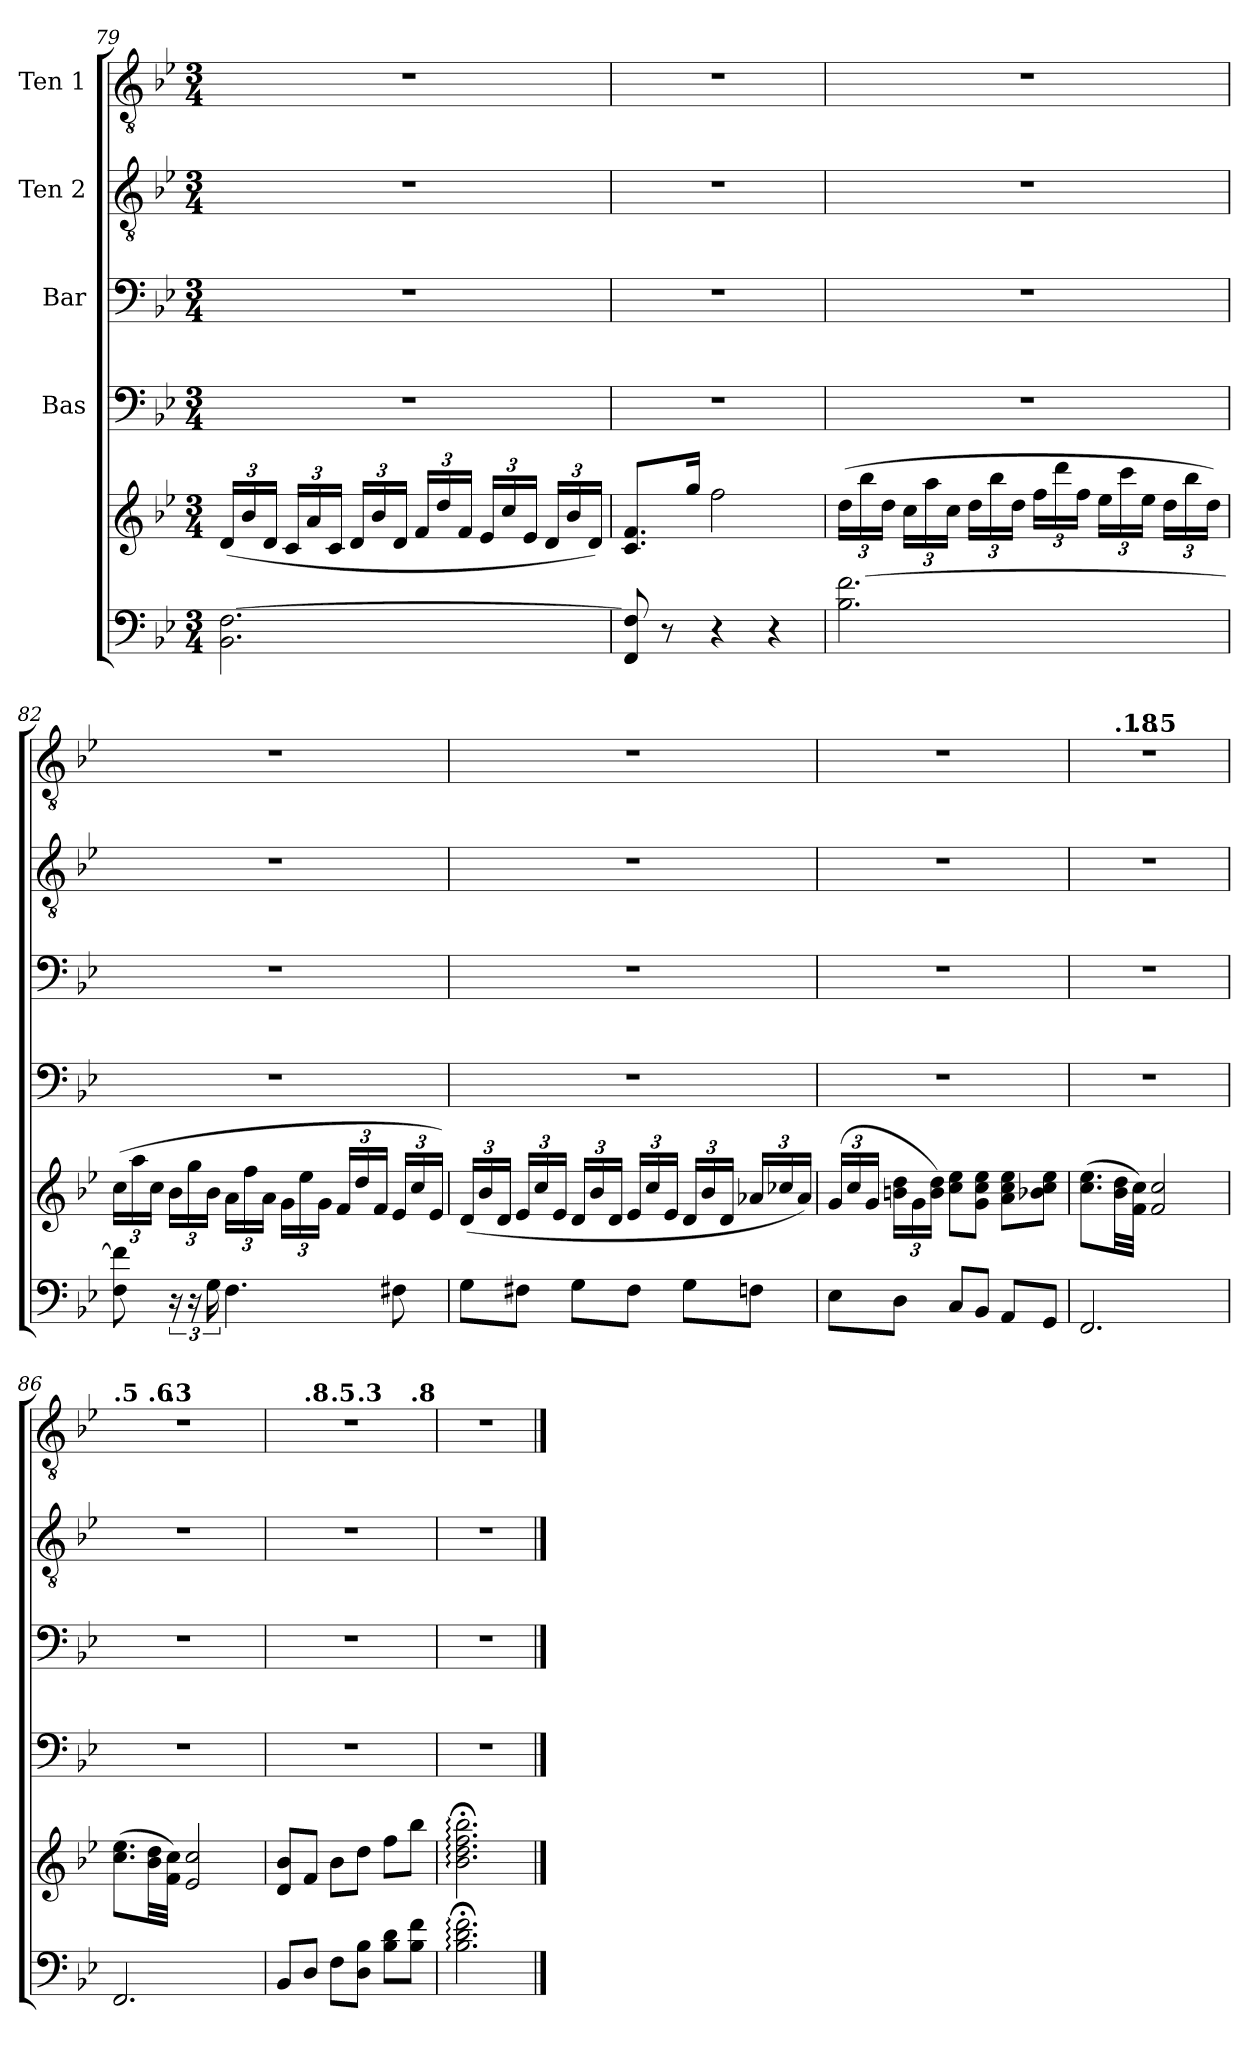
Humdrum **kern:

**kern	**kern	**kern	**kern	**kern	**kern
*part5	*part5	*part4	*part3	*part2	*part1
*staff6	*staff5	*staff4	*staff3	*staff2	*staff1
*	*	*I"Bas	*I"Bar	*I"Ten 2	*I"Ten 1
*clefF4	*clefG2	*clefF4	*clefF4	*clefGv2	*clefGv2
*k[b-e-]	*k[b-e-]	*k[b-e-]	*k[b-e-]	*k[b-e-]	*k[b-e-]
*B-:	*B-:	*B-:	*B-:	*B-:	*B-:
*M3/4	*M3/4	*M3/4	*M3/4	*M3/4	*M3/4
*MM80	*MM80	*MM80	*MM80	*MM80	*MM80
*	*Xbrackettup	*	*	*	*
=79	=79	=79	=79	=79	=79
2.BB-\ [2.F\	(>24d/LL	2.r	2.r	2.r	2.r
.	24b-/	.	.	.	.
.	24d/JJ	.	.	.	.
.	24c/LL	.	.	.	.
.	24a/	.	.	.	.
.	24c/JJ	.	.	.	.
.	24d/LL	.	.	.	.
.	24b-/	.	.	.	.
.	24d/JJ	.	.	.	.
.	24f/LL	.	.	.	.
.	24dd/	.	.	.	.
.	24f/JJ	.	.	.	.
.	24e-/LL	.	.	.	.
.	24cc/	.	.	.	.
.	24e-/JJ	.	.	.	.
.	24d/LL	.	.	.	.
.	24b-/	.	.	.	.
.	24d/JJ)	.	.	.	.
=80	=80	=80	=80	=80	=80
8FF/ 8F/]	8.c/ 8.f/L	2.r	2.r	2.r	2.r
8r	.	.	.	.	.
.	16gg/Jk	.	.	.	.
4r	2ff\	.	.	.	.
4r	.	.	.	.	.
!!LO:PB:g=z
=81	=81	=81	=81	=81	=81
2.B-\ [2.f\	(>24dd\LL	2.r	2.r	2.r	2.r
.	24bb-\	.	.	.	.
.	24dd\JJ	.	.	.	.
.	24cc\LL	.	.	.	.
.	24aa\	.	.	.	.
.	24cc\JJ	.	.	.	.
.	24dd\LL	.	.	.	.
.	24bb-\	.	.	.	.
.	24dd\JJ	.	.	.	.
.	24ff\LL	.	.	.	.
.	24ddd\	.	.	.	.
.	24ff\JJ	.	.	.	.
.	24ee-\LL	.	.	.	.
.	24ccc\	.	.	.	.
.	24ee-\JJ	.	.	.	.
.	24dd\LL	.	.	.	.
.	24bb-\	.	.	.	.
.	24dd\JJ)	.	.	.	.
=82	=82	=82	=82	=82	=82
8F\ 8f\]	(>24cc\LL	2.r	2.r	2.r	2.r
.	24aa\	.	.	.	.
.	24cc\JJ	.	.	.	.
24r	24b-\LL	.	.	.	.
24r	24gg\	.	.	.	.
24G\	24b-\JJ	.	.	.	.
4.F\	24a\LL	.	.	.	.
.	24ff\	.	.	.	.
.	24a\JJ	.	.	.	.
.	24g\LL	.	.	.	.
.	24ee-\	.	.	.	.
.	24g\JJ	.	.	.	.
.	24f/LL	.	.	.	.
.	24dd/	.	.	.	.
.	24f/JJ	.	.	.	.
8F#X\	24e-/LL	.	.	.	.
.	24cc/	.	.	.	.
.	24e-/JJ)	.	.	.	.
=83	=83	=83	=83	=83	=83
8G\L	(>24d/LL	2.r	2.r	2.r	2.r
.	24b-/	.	.	.	.
.	24d/JJ	.	.	.	.
8F#X\J	24e-/LL	.	.	.	.
.	24cc/	.	.	.	.
.	24e-/JJ	.	.	.	.
8G\L	24d/LL	.	.	.	.
.	24b-/	.	.	.	.
.	24d/JJ	.	.	.	.
8F#\J	24e-/LL	.	.	.	.
.	24cc/	.	.	.	.
.	24e-/JJ	.	.	.	.
8G\L	24d/LL	.	.	.	.
.	24b-/	.	.	.	.
.	24d/JJ	.	.	.	.
8Fn\J	24a-X/LL	.	.	.	.
.	24cc-X/	.	.	.	.
.	24a-/JJ)	.	.	.	.
!!LO:LB:g=z
=84	=84	=84	=84	=84	=84
8E-\L	(>24g/LL	2.r	2.r	2.r	2.r
.	24cc/	.	.	.	.
.	24g/JJ	.	.	.	.
8D\J	24bn\ 24dd\LL	.	.	.	.
.	24g\	.	.	.	.
.	24b\ 24dd\JJ)	.	.	.	.
8C/L	8cc\ 8ee-\L	.	.	.	.
8BB-/J	8g\ 8cc\ 8ee-\J	.	.	.	.
8AA/L	8a\ 8cc\ 8ee-\L	.	.	.	.
8GG/J	8b-X\ 8cc\ 8ee-\J	.	.	.	.
=85	=85	=85	=85	=85	=85
*	*	*	*	*	*MM80
*	*	*	*	*	*^
*	*	*	*	*	*	*^
*	*	*	*	*	*	*	*^
2.FF/	(>8.cc\ 8.ee-\L	2.r	2.r	2.r	2.r	8.ryy	8..ryy	4ryy
*	*	*	*	*	*MM78	*	*	*
!	!	!	!	!	!	!LO:TX:a:B:t=.1	!	!
.	32b-\ 32dd\LL	.	.	.	.	2ryy	.	.
*	*	*	*	*	*MM77	*	*	*
!	!	!	!	!	!	!	!LO:TX:a:B:t=.8	!
.	32f\ 32cc\JJJ)	.	.	.	.	.	2ryy	.
*	*	*	*	*	*MM77	*	*	*
!	!	!	!	!	!	!	!	!LO:TX:a:B:t=.5
.	2f/ 2cc/	.	.	.	.	.	.	2ryy
.	.	.	.	.	.	16ryy	.	.
.	.	.	.	.	.	.	32ryy	.
=86	=86	=86	=86	=86	=86	=86	=86	=86
*	*	*	*	*	*MM72	*	*	*
!	!	!	!	!	!LO:TX:a:B:t=.5	!	!	!
2.FF/	(>8.cc\ 8.ee-\L	2.r	2.r	2.r	2.r	8.ryy	8..ryy	4ryy
*	*	*	*	*	*MM70	*	*	*
!	!	!	!	!	!	!LO:TX:a:B:t=.6	!	!
.	32b-\ 32dd\LL	.	.	.	.	2ryy	.	.
*	*	*	*	*	*MM70	*	*	*
!	!	!	!	!	!	!	!LO:TX:a:B:t=.3	!
.	32f\ 32cc\JJJ)	.	.	.	.	.	2ryy	.
*	*	*	*	*	*MM70	*	*	*
.	2e-/ 2cc/	.	.	.	.	.	.	2ryy
.	.	.	.	.	.	16ryy	.	.
.	.	.	.	.	.	.	32ryy	.
*	*	*	*	*	*v	*v	*v	*v
=87	=87	=87	=87	=87	=87
*	*	*	*	*	*MM65
*	*	*	*	*	*^
*	*	*	*	*	*	*^
*	*	*	*	*	*	*	*^
*	*	*	*	*	*	*	*	*^
8BB-/L	8d/ 8b-/L	2.r	2.r	2.r	2.r	8ryy	4ryy	4.ryy	2ryy
*	*	*	*	*	*MM63	*	*	*	*
!	!	!	!	!	!	!LO:TX:a:B:t=.8	!	!	!
8D/J	8f/J	.	.	.	.	2ryy	.	.	.
*	*	*	*	*	*MM62	*	*	*	*
!	!	!	!	!	!	!	!LO:TX:a:B:t=.5	!	!
8F\L	8b-\L	.	.	.	.	.	2ryy	.	.
*	*	*	*	*	*MM61	*	*	*	*
!	!	!	!	!	!	!	!	!LO:TX:a:B:t=.3	!
8D\ 8B-\J	8dd\J	.	.	.	.	.	.	4.ryy	.
*	*	*	*	*	*MM60	*	*	*	*
8B-\ 8d\L	8ff\L	.	.	.	.	.	.	.	4ryy
*	*	*	*	*	*MM58	*	*	*	*
!	!	!	!	!	!	!LO:TX:a:B:t=.8	!	!	!
8B-\ 8f\J	8bb-\J	.	.	.	.	8ryy	.	.	.
*	*	*	*	*	*v	*v	*v	*v	*v
=88	=88	=88	=88	=88	=88
*	*	*	*	*	*MM57
*	*	*	*	*	*^
*	*	*	*	*	*	*^
*	*	*	*	*	*	*	*^
*	*	*	*	*	*	*	*	*^
!	!	!	!	!	!LO:TX:a:B:t=.5	!	!	!	!
*	*	*	*	*	*v	*v	*v	*v	*v
2.B-\;<: 2.d\;<: 2.f\;<:	2.b-\;<: 2.dd\;<: 2.ff\;<: 2.bb-\;<:	2.r	2.r	2.r	2.r
==	==	==	==	==	==
*-	*-	*-	*-	*-	*-
